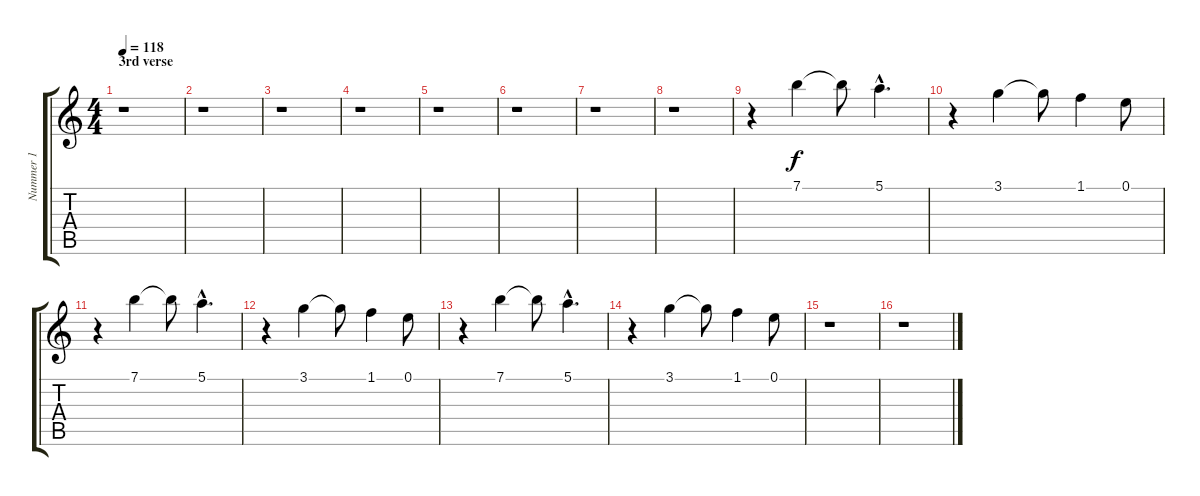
\track ("Nummer 1" "Nummer 1") {instrument electricguitarclean}
\staff {score tabs}
\tuning (E4 B3 G3 D3 A2 E2) {hide}
\ts (4 4)
\section ("" "3rd verse")
\tempo 118
\clef g2
\ks c
r.1{dy f} |
r.1 |
r.1 |
r.1 |
r.1 |
r.1 |
r.1 |
r.1 |
r.4 7.1.4 7.1{t}.8 5.1{hac}.4{d} |
r.4 3.1.4 3.1{t}.8 1.1.4 0.1.8 |
r.4 7.1.4 7.1{t}.8 5.1{hac}.4{d} |
r.4 3.1.4 3.1{t}.8 1.1.4 0.1.8 |
r.4 7.1.4 7.1{t}.8 5.1{hac}.4{d} |
r.4 3.1.4 3.1{t}.8 1.1.4 0.1.8 |
r.1 |
r.1
